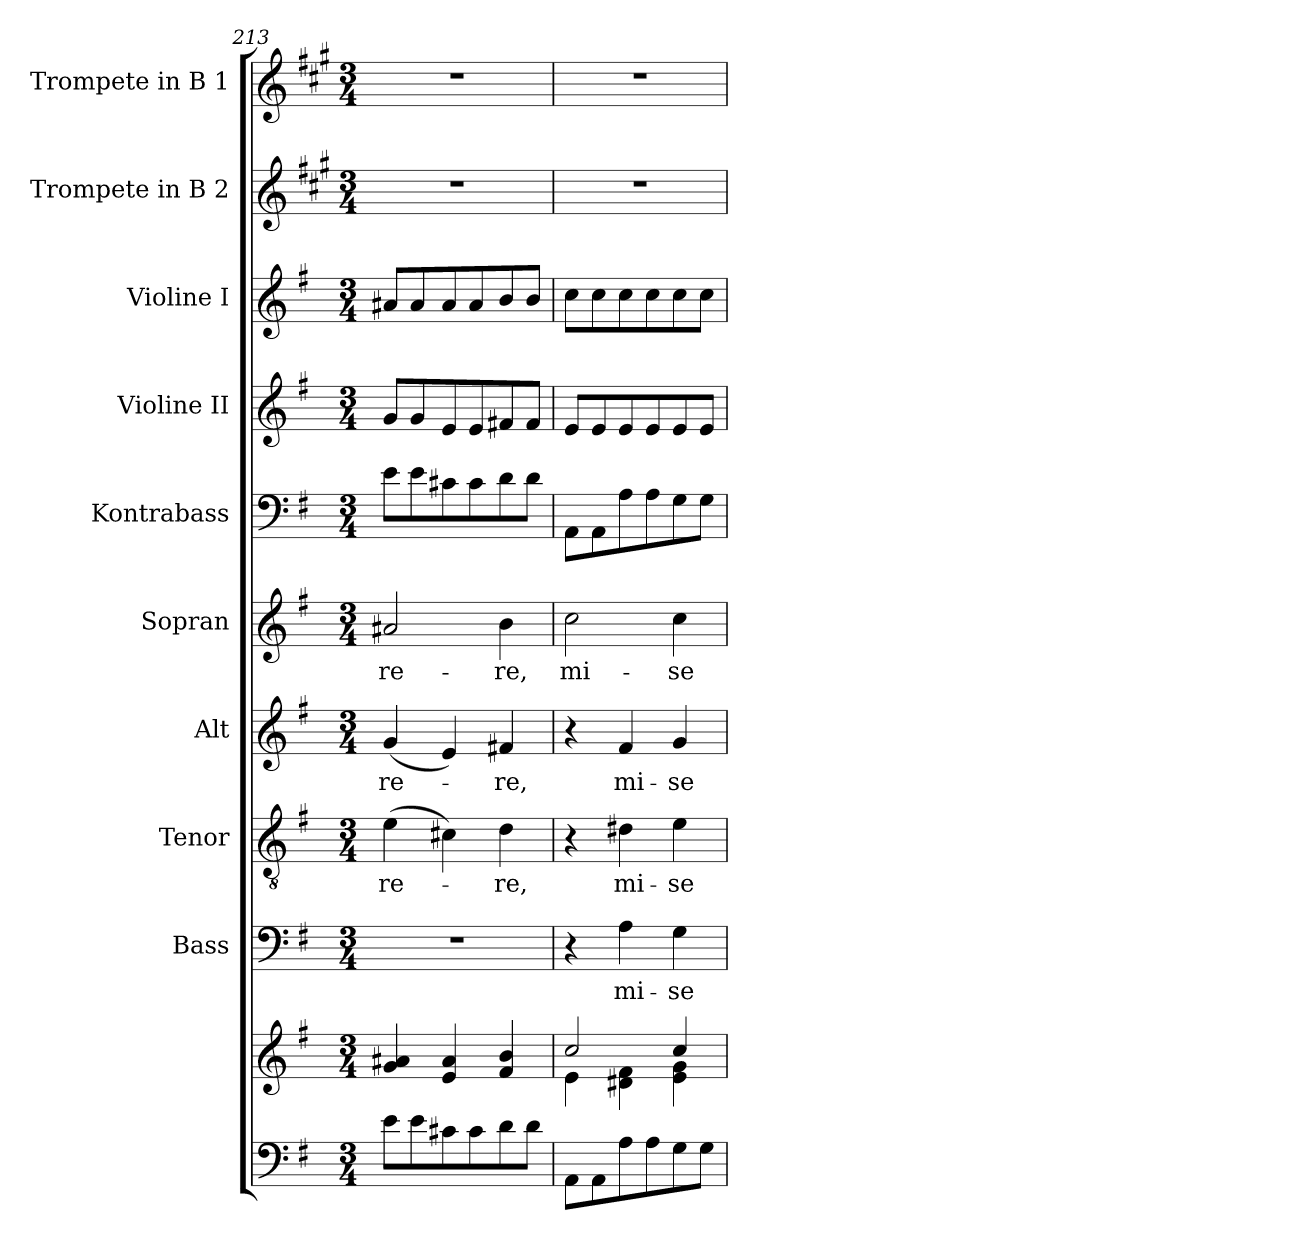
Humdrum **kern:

**kern	**kern	**kern	**text	**kern	**text	**kern	**text	**kern	**text	**kern	**kern	**kern	**kern	**kern
*part10	*part10	*part9	*part9	*part8	*part8	*part7	*part7	*part6	*part6	*part5	*part4	*part3	*part2	*part1
*staff11	*staff10	*staff9	*staff9	*staff8	*staff8	*staff7	*staff7	*staff6	*staff6	*staff5	*staff4	*staff3	*staff2	*staff1
*	*	*I"Bass	*	*I"Tenor	*	*I"Alt	*	*I"Sopran	*	*I"Kontrabass	*I"Violine II	*I"Violine I	*I"Trompete in B 2	*I"Trompete in B 1
*	*	*I'B.	*	*I'T.	*	*I'A.	*	*I'S.	*	*I'Kb.	*I'Vl. II	*I'Vl. I	*I'Tr. 2	*I'Tr. 1
*clefF4	*clefG2	*clefF4	*	*clefGv2	*	*clefG2	*	*clefG2	*	*clefF4	*clefG2	*clefG2	*clefG2	*clefG2
*	*	*	*	*	*	*	*	*	*	*ITrd7c12	*	*	*ITrd1c2	*ITrd1c2
*k[f#]	*k[f#]	*k[f#]	*	*k[f#]	*	*k[f#]	*	*k[f#]	*	*k[f#]	*k[f#]	*k[f#]	*k[f#]	*k[f#]
*G:	*G:	*G:	*	*G:	*	*G:	*	*G:	*	*G:	*G:	*G:	*G:	*G:
*M3/4	*M3/4	*M3/4	*	*M3/4	*	*M3/4	*	*M3/4	*	*M3/4	*M3/4	*M3/4	*M3/4	*M3/4
=213	=213	=213	=213	=213	=213	=213	=213	=213	=213	=213	=213	=213	=213	=213
!	!	!	!	!	!LO:LY:b	!	!LO:LY:b	!	!LO:LY:b	!	!	!	!	!
8e\L	4g/ 4a#X/	2.r	.	(>4e\	-re-	(<4g/	-re-	2a#X/	-re-	8E\L	8g/L	8a#X/L	2.r	2.r
8e\	.	.	.	.	.	.	.	.	.	8E\	8g/	8a#/	.	.
8c#X\	4e/ 4a#/	.	.	4c#X\)	.	4e/)	.	.	.	8C#X\	8e/	8a#/	.	.
8c#\	.	.	.	.	.	.	.	.	.	8C#\	8e/	8a#/	.	.
!	!	!	!	!	!LO:LY:b	!	!LO:LY:b	!	!LO:LY:b	!	!	!	!	!
8d\	4f#/ 4b/	.	.	4d\	-re,	4f#X/	-re,	4b\	-re,	8D\	8f#X/	8b/	.	.
8d\J	.	.	.	.	.	.	.	.	.	8D\J	8f#/J	8b/J	.	.
=214	=214	=214	=214	=214	=214	=214	=214	=214	=214	=214	=214	=214	=214	=214
*	*^	*	*	*	*	*	*	*	*	*	*	*	*	*
!	!	!	!	!	!	!	!	!	!	!LO:LY:b	!	!	!	!	!
8AA\L	2cc/	4e\	4r	.	4r	.	4r	.	2cc\	mi-	8AAA\L	8e/L	8cc\L	2.r	2.r
8AA\	.	.	.	.	.	.	.	.	.	.	8AAA\	8e/	8cc\	.	.
!	!	!	!	!LO:LY:b	!	!LO:LY:b	!	!LO:LY:b	!	!	!	!	!	!	!
8A\	.	4d#X\ 4f#\	4A\	mi-	4d#X\	mi-	4f#/	mi-	.	.	8AA\	8e/	8cc\	.	.
8A\	.	.	.	.	.	.	.	.	.	.	8AA\	8e/	8cc\	.	.
!	!	!	!	!LO:LY:b	!	!LO:LY:b	!	!LO:LY:b	!	!LO:LY:b	!	!	!	!	!
8G\	4cc/	4e\ 4g\	4G\	-se-	4e\	-se-	4g/	-se-	4cc\	-se-	8GG\	8e/	8cc\	.	.
8G\J	.	.	.	.	.	.	.	.	.	.	8GG\J	8e/J	8cc\J	.	.
*	*v	*v	*	*	*	*	*	*	*	*	*	*	*	*	*
=	=	=	=	=	=	=	=	=	=	=	=	=	=	=
*-	*-	*-	*-	*-	*-	*-	*-	*-	*-	*-	*-	*-	*-	*-
